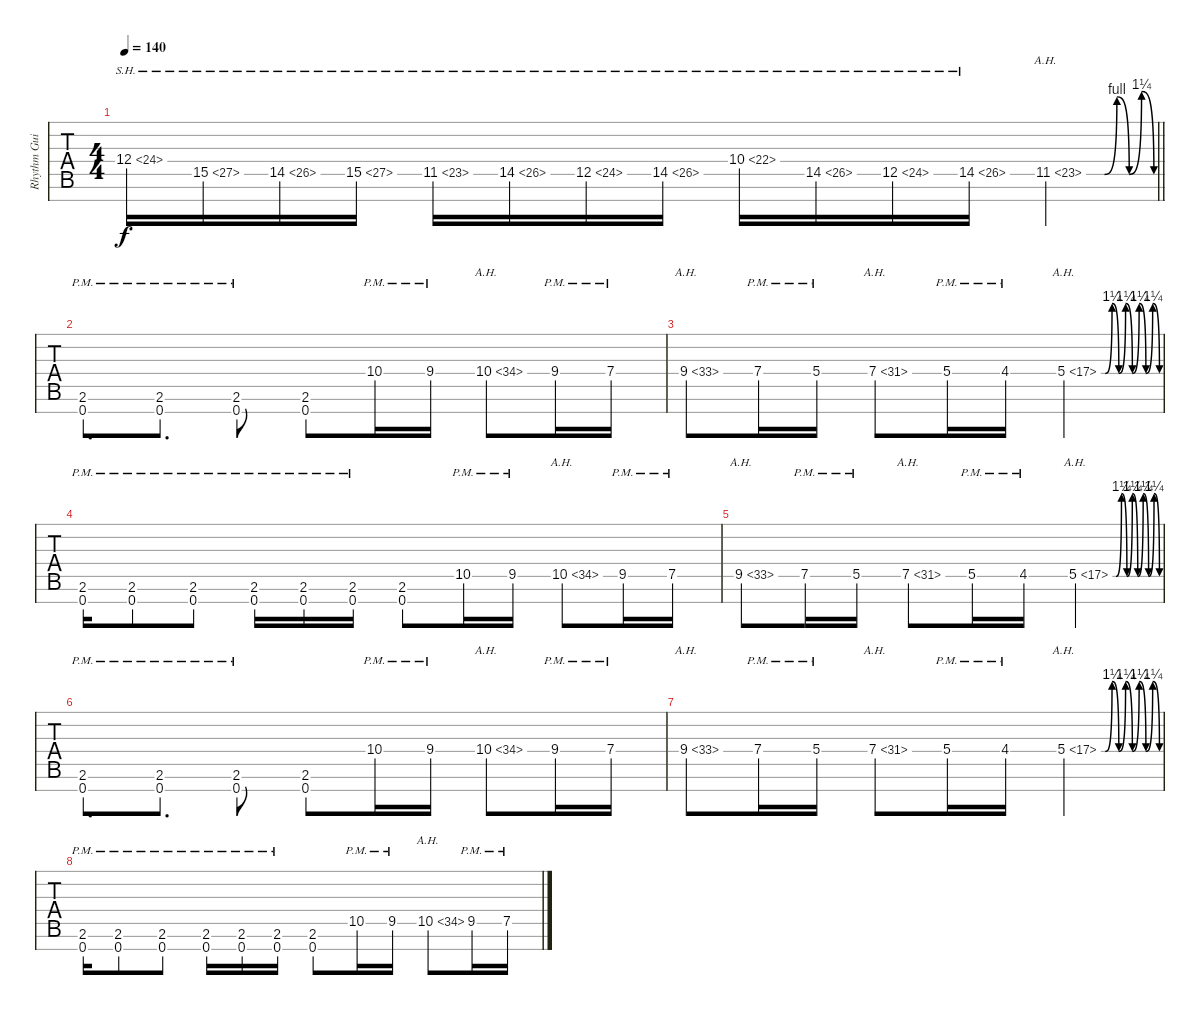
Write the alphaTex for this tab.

\track ("Rhythm Guitar" "Rhythm Gui") {instrument distortionguitar}
\staff {tabs}
\tuning (Eb4 Bb3 Gb3 Db3 Ab2 Eb2 Bb1) {hide}
\ts (4 4)
\tempo 140
\clef f4
\barLineRight lightlight
\ks c
12.4{sh 12}.16{dy f} 15.5{sh 12}.16 14.5{sh 12}.16 15.5{sh 12}.16 11.5{sh 12}.16 14.5{sh 12}.16 12.5{sh 12}.16 14.5{sh 12}.16 10.4{sh 12}.16 14.5{sh 12}.16 12.5{sh 12}.16 14.5{sh 12}.16 11.5{be (custom 0 0 16 0 27 4 38 0 49 5 60 0) ah 12}.4 |
\section ("" "")
(2.6{pm} 0.7{pm}).8{d} (2.6{pm} 0.7{pm}).8{d} (2.6{pm} 0.7{pm}).8 (2.6 0.7).8 10.4{pm}.16 9.4{pm}.16 10.4{ah 24}.8 9.4{pm}.16 7.4{pm}.16 |
9.4{ah 24}.8 7.4{pm}.16 5.4{pm}.16 7.4{ah 24}.8 5.4{pm}.16 4.4{pm}.16 5.4{be (custom 0 0 4 0 11 5 18 0 25 5 32 0 39 5 46 0 53 5 60 0) ah 12}.2 |
(2.6{pm} 0.7{pm}).16 (2.6{pm} 0.7{pm}).8 (2.6{pm} 0.7{pm}).8 (2.6{pm} 0.7{pm}).16 (2.6{pm} 0.7{pm}).16 (2.6{pm} 0.7{pm}).16 (2.6 0.7).8 10.5{pm}.16 9.5{pm}.16 10.5{ah 24}.8 9.5{pm}.16 7.5{pm}.16 |
9.5{ah 24}.8 7.5{pm}.16 5.5{pm}.16 7.5{ah 24}.8 5.5{pm}.16 4.5{pm}.16 5.5{be (custom 0 0 4 0 11 5 18 0 25 5 32 0 39 5 46 0 53 5 60 0) ah 12}.2 |
(2.6{pm} 0.7{pm}).8{d} (2.6{pm} 0.7{pm}).8{d} (2.6{pm} 0.7{pm}).8 (2.6 0.7).8 10.4{pm}.16 9.4{pm}.16 10.4{ah 24}.8 9.4{pm}.16 7.4{pm}.16 |
9.4{ah 24}.8 7.4{pm}.16 5.4{pm}.16 7.4{ah 24}.8 5.4{pm}.16 4.4{pm}.16 5.4{be (custom 0 0 4 0 11 5 18 0 25 5 32 0 39 5 46 0 53 5 60 0) ah 12}.2 |
(2.6{pm} 0.7{pm}).16 (2.6{pm} 0.7{pm}).8 (2.6{pm} 0.7{pm}).8 (2.6{pm} 0.7{pm}).16 (2.6{pm} 0.7{pm}).16 (2.6{pm} 0.7{pm}).16 (2.6 0.7).8 10.5{pm}.16 9.5{pm}.16 10.5{ah 24}.8 9.5{pm}.16 7.5{pm}.16
